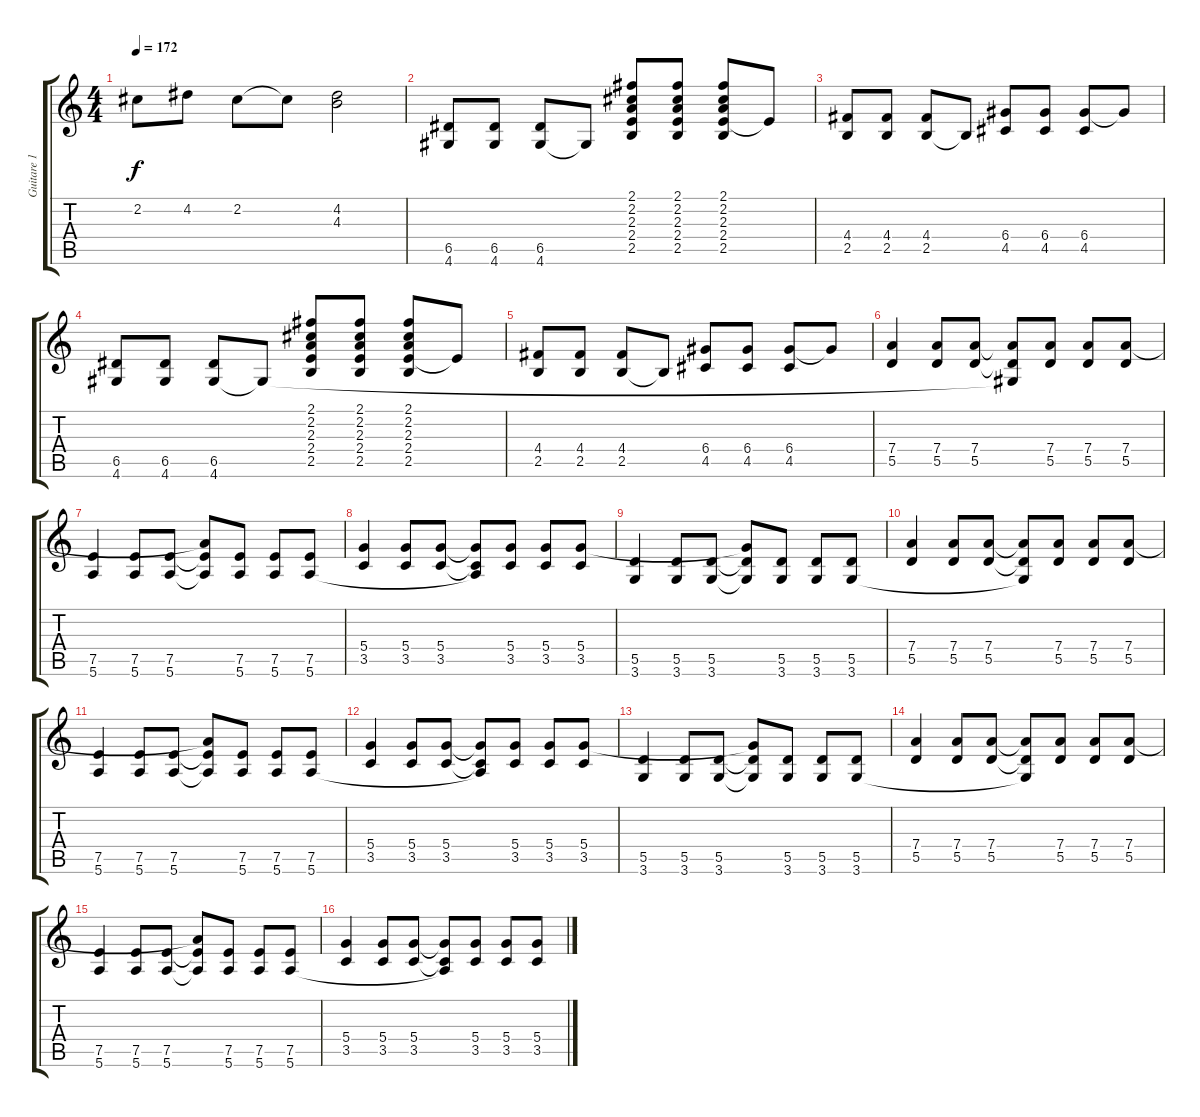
\track ("Guitare 1" "Guitare 1") {instrument overdrivenguitar}
\staff {score tabs}
\tuning (E4 B3 G3 D3 A2 E2) {hide}
\ts (4 4)
\tempo 172
\clef g2
\ks c
2.2.8{dy f} 4.2.8 2.2.8 2.2{t}.8 (4.2 4.3{t}).2 |
(6.5 4.6).8 (6.5 4.6).8 (6.5 4.6).8 4.6{t}.8 (2.1 2.2 2.3 2.4 2.5).8 (2.1 2.2 2.3 2.4 2.5).8 (2.1 2.2 2.3 2.4 2.5).8 2.4{t}.8 |
(4.4 2.5).8 (4.4 2.5).8 (4.4 2.5).8 2.5{t}.8 (6.4 4.5).8 (6.4 4.5).8 (6.4 4.5).8 6.4{t}.8 |
(6.5 4.6).8 (6.5 4.6).8 (6.5 4.6).8 4.6{t}.8 (2.1 2.2 2.3 2.4 2.5).8 (2.1 2.2 2.3 2.4 2.5).8 (2.1 2.2 2.3 2.4 2.5).8 2.4{t}.8 |
(4.4 2.5).8 (4.4 2.5).8 (4.4 2.5).8 2.5{t}.8 (6.4 4.5).8 (6.4 4.5).8 (6.4 4.5).8 6.4{t}.8 |
(7.4 5.5).4 (7.4 5.5).8 (7.4 5.5).8 (7.4{t} 5.5{t} 4.6{t}).8 (7.4 5.5).8 (7.4 5.5).8 (7.4 5.5).8 |
(7.5 5.6).4 (7.5 5.6).8 (7.5 5.6).8 (7.4{t} 7.5{t} 5.6{t}).8 (7.5 5.6).8 (7.5 5.6).8 (7.5 5.6).8 |
(5.4 3.5).4 (5.4 3.5).8 (5.4 3.5).8 (5.4{t} 3.5{t} 5.6{t}).8 (5.4 3.5).8 (5.4 3.5).8 (5.4 3.5).8 |
(5.5 3.6).4 (5.5 3.6).8 (5.5 3.6).8 (5.4{t} 5.5{t} 3.6{t}).8 (5.5 3.6).8 (5.5 3.6).8 (5.5 3.6).8 |
(7.4 5.5).4 (7.4 5.5).8 (7.4 5.5).8 (7.4{t} 5.5{t} 3.6{t}).8 (7.4 5.5).8 (7.4 5.5).8 (7.4 5.5).8 |
(7.5 5.6).4 (7.5 5.6).8 (7.5 5.6).8 (7.4{t} 7.5{t} 5.6{t}).8 (7.5 5.6).8 (7.5 5.6).8 (7.5 5.6).8 |
(5.4 3.5).4 (5.4 3.5).8 (5.4 3.5).8 (5.4{t} 3.5{t} 5.6{t}).8 (5.4 3.5).8 (5.4 3.5).8 (5.4 3.5).8 |
(5.5 3.6).4 (5.5 3.6).8 (5.5 3.6).8 (5.4{t} 5.5{t} 3.6{t}).8 (5.5 3.6).8 (5.5 3.6).8 (5.5 3.6).8 |
(7.4 5.5).4 (7.4 5.5).8 (7.4 5.5).8 (7.4{t} 5.5{t} 3.6{t}).8 (7.4 5.5).8 (7.4 5.5).8 (7.4 5.5).8 |
(7.5 5.6).4 (7.5 5.6).8 (7.5 5.6).8 (7.4{t} 7.5{t} 5.6{t}).8 (7.5 5.6).8 (7.5 5.6).8 (7.5 5.6).8 |
(5.4 3.5).4 (5.4 3.5).8 (5.4 3.5).8 (5.4{t} 3.5{t} 5.6{t}).8 (5.4 3.5).8 (5.4 3.5).8 (5.4 3.5).8
